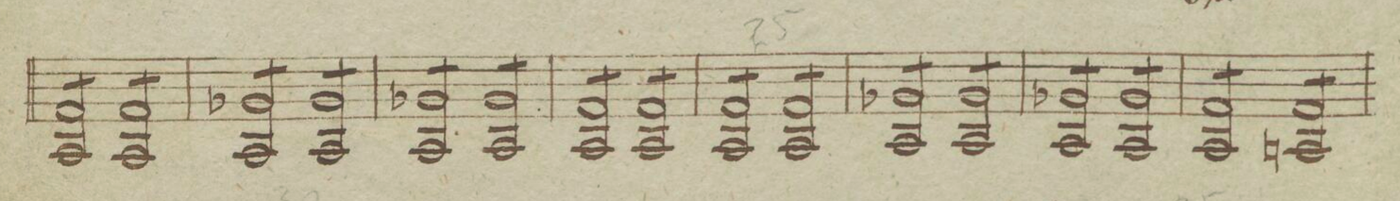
**kern	**dynam
*I"Violino Secondo.	*
*clefG2	*
*k[b-e-a-]	*
*met(c)	*
*M4/4	*
8A-/L 8f	.
8A-/ 8f	.
8A-/ 8f	.
8A-/J 8f	.
8A-/L 8f	.
8A-/ 8f	.
8A-/ 8f	.
8A-/J 8f	.
=22	=22
8A-/L 8g-X	.
8A-/ 8g-	.
8A-/ 8g-	.
8A-/J 8g-	.
8A-/L 8g-	.
8A-/ 8g-	.
8A-/ 8g-	.
8A-/J 8g-	.
=23	=23
8A-/L 8g-X	.
8A-/ 8g-	.
8A-/ 8g-	.
8A-/J 8g-	.
8A-/L 8g-	.
8A-/ 8g-	.
8A-/ 8g-	.
8A-/J 8g-	.
=24	=24
8A-/L 8f	.
8A-/ 8f	.
8A-/ 8f	.
8A-/J 8f	.
8A-/L 8f	.
8A-/ 8f	.
8A-/ 8f	.
8A-/J 8f	.
=25	=25
8A-/L 8f	.
8A-/ 8f	.
8A-/ 8f	.
8A-/J 8f	.
8A-/L 8f	.
8A-/ 8f	.
8A-/ 8f	.
8A-/J 8f	.
=26	=26
8A-/L 8g-X	.
8A-/ 8g-	.
8A-/ 8g-	.
8A-/J 8g-	.
8A-/L 8g-	.
8A-/ 8g-	.
8A-/ 8g-	.
8A-/J 8g-	.
=27	=27
8A-/L 8g-X	.
8A-/ 8g-	.
8A-/ 8g-	.
8A-/J 8g-	.
8A-/L 8g-	.
8A-/ 8g-	.
8A-/ 8g-	.
8A-/J 8g-	.
=28	=28
8A-/L 8f	.
8A-/ 8f	.
8A-/ 8f	.
8A-/J 8f	.
8An/L 8f	.
8A/ 8f	.
8A/ 8f	.
8A/J 8f	.
=29	=29
*-	*-
